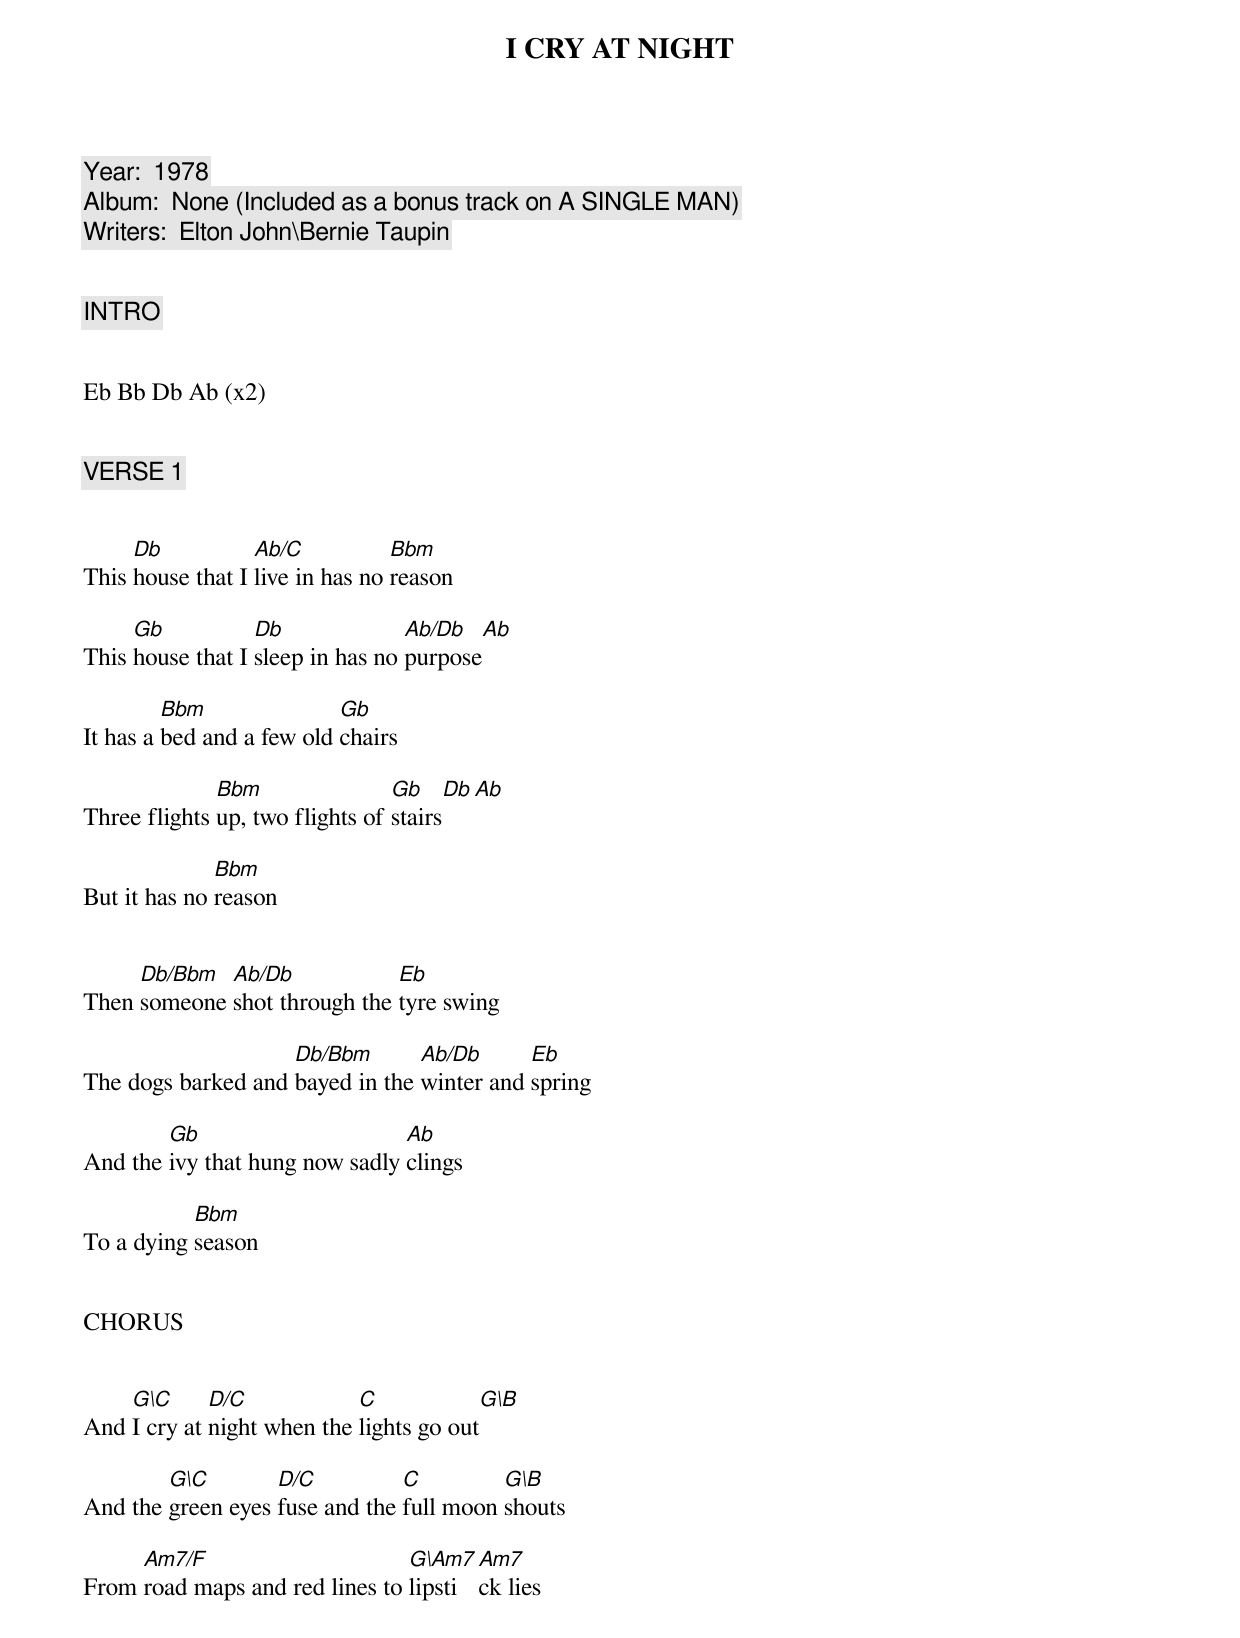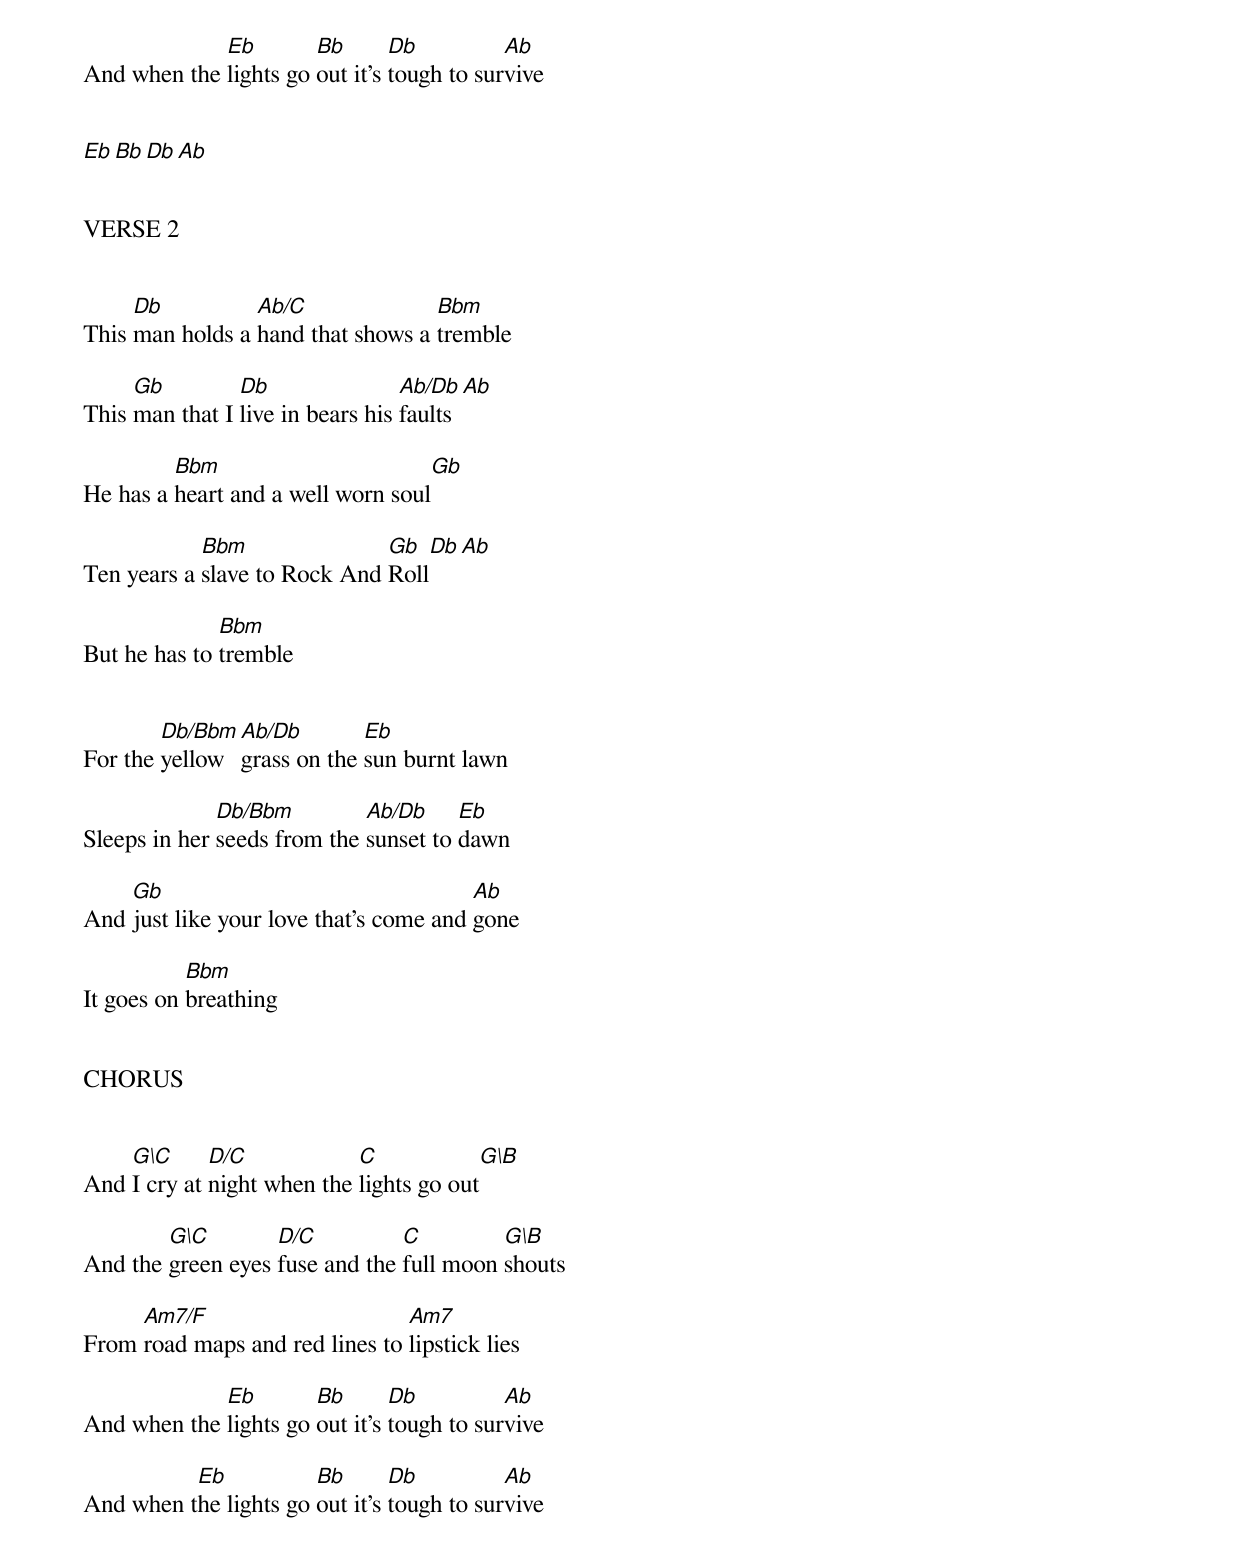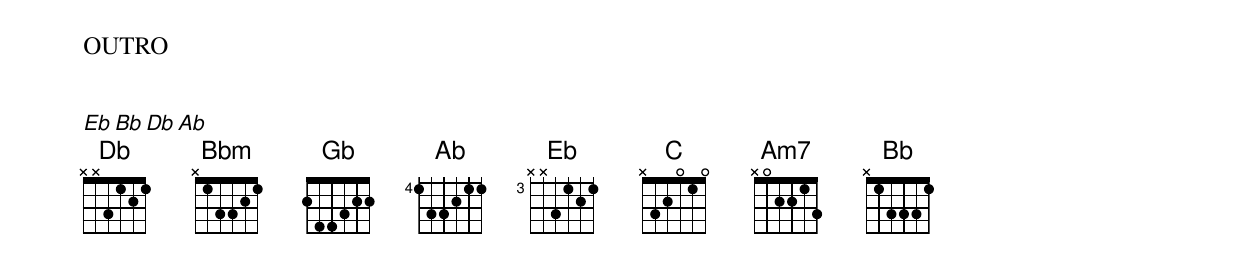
I CRY AT NIGHT

Year:  1978
Album:  None (Included as a bonus track on A SINGLE MAN)
Writers:  Elton John\Bernie Taupin


INTRO


Eb Bb Db Ab (x2)


VERSE 1


     Db           Ab/C           Bbm
This house that I live in has no reason

     Gb           Db              Ab/Db   Ab
This house that I sleep in has no purpose

         Bbm               Gb
It has a bed and a few old chairs

              Bbm		 Gb     Db Ab
Three flights up, two flights of stairs

   	      Bbm
But it has no reason


     Db/Bbm  Ab/Db            Eb
Then someone shot through the tyre swing

                    Db/Bbm       Ab/Db      Eb
The dogs barked and bayed in the winter and spring

        Gb                      Ab
And the ivy that hung now sadly clings

           Bbm
To a dying season


CHORUS


    G\C      D/C            C             G\B
And I cry at night when the lights go out

        G\C        D/C          C         G\B
And the green eyes fuse and the full moon shouts

     Am7/F     		        G\Am7 Am7
From road maps and red lines to lipstick lies

             Eb        Bb       Db          Ab
And when the lights go out it's tough to survive


Eb Bb Db Ab


VERSE 2


     Db          Ab/C              Bbm
This man holds a hand that shows a tremble

     Gb         Db                Ab/Db  Ab
This man that I live in bears his faults

         Bbm		            Gb
He has a heart and a well worn soul

            Bbm		      Gb   Db Ab
Ten years a slave to Rock And Roll

              Bbm
But he has to tremble


        Db/Bbm Ab/Db        Eb
For the yellow grass on the sun burnt lawn

              Db/Bbm         Ab/Db     Eb
Sleeps in her seeds from the sunset to dawn

    Gb					Ab
And just like your love that's come and gone

           Bbm
It goes on breathing


CHORUS


    G\C      D/C            C             G\B
And I cry at night when the lights go out

        G\C        D/C          C         G\B
And the green eyes fuse and the full moon shouts

     Am7/F     		        Am7
From road maps and red lines to lipstick lies

             Eb        Bb       Db          Ab
And when the lights go out it's tough to survive

          Eb           Bb       Db          Ab
And when the lights go out it's tough to survive


OUTRO


Eb Bb Db Ab
